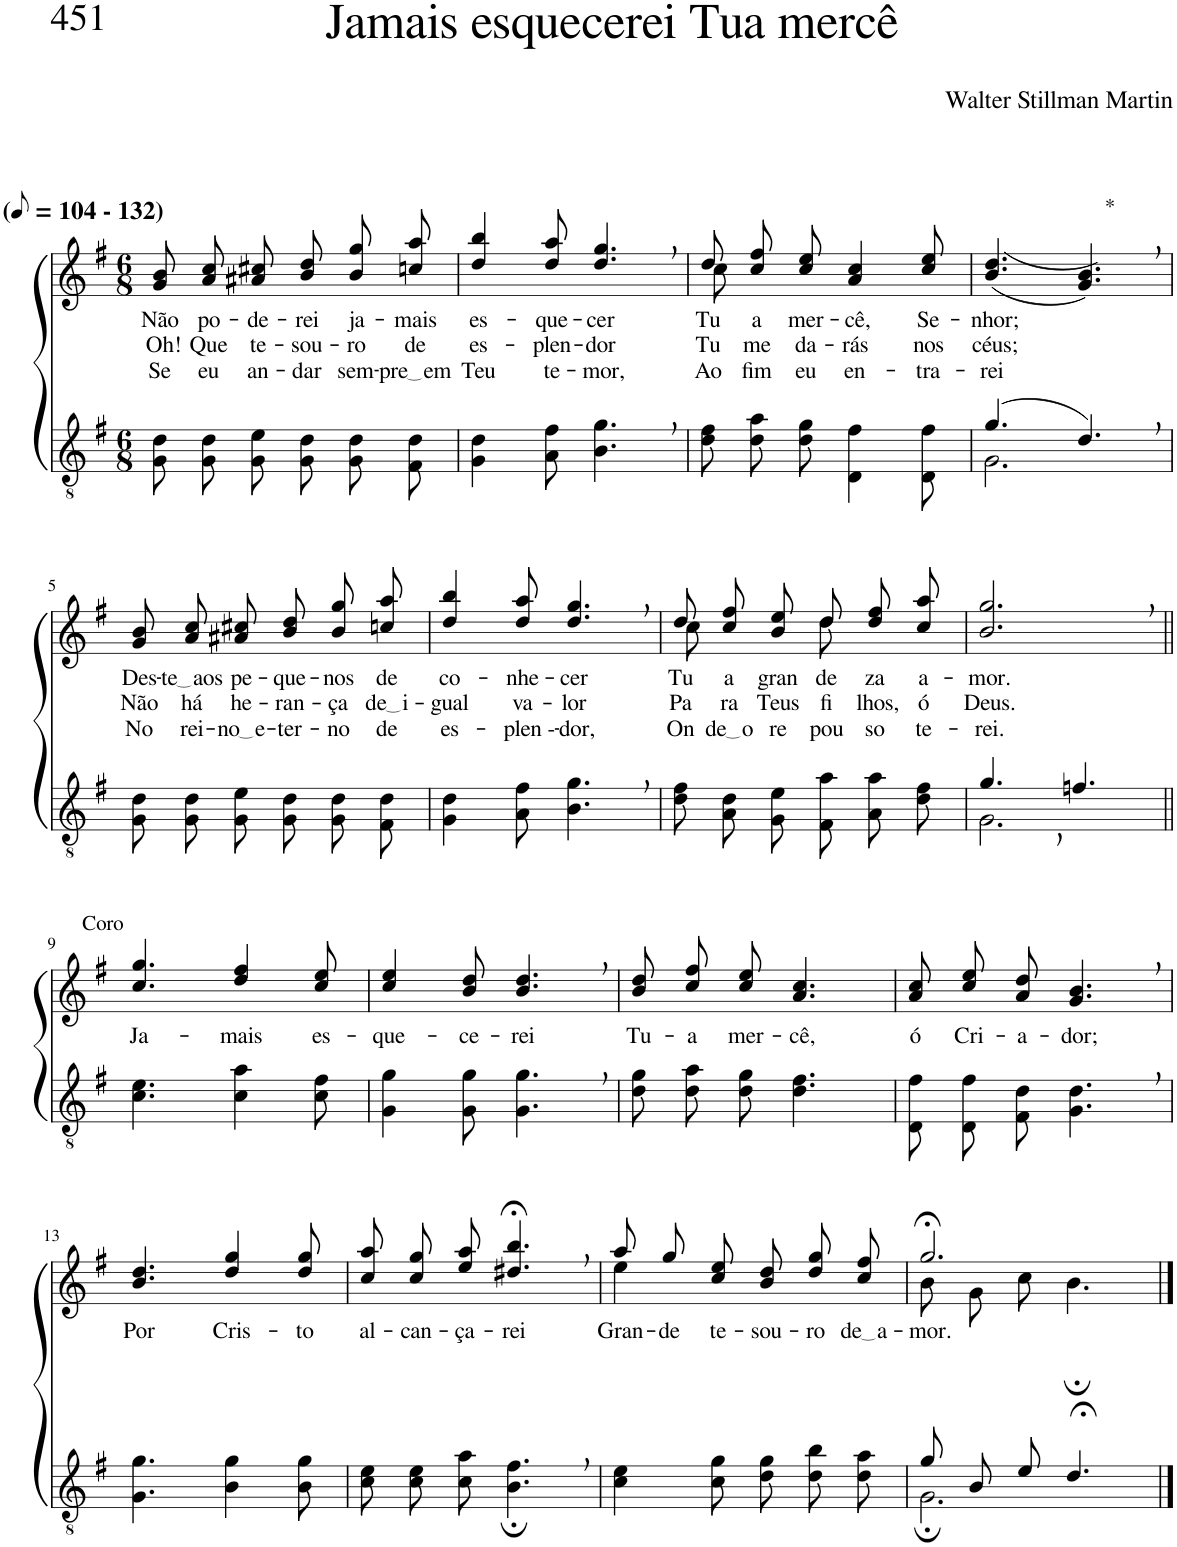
**kern	**kern	**text	**text	**text
*part2	*part1	*part1	*part1	*part1
*staff2	*staff1	*staff1	*staff1	*staff1
*I"Parte III e IV	*I"Parte I e II	*	*	*
*clefGv2	*clefG2	*	*	*
*Trd5c9	*Trd5c9	*	*	*
*k[f#]	*k[f#]	*	*	*
*M6/8	*M6/8	*	*	*
*MM52	*MM52	*	*	*
=1	=1	=1	=1	=1
!	!LO:TX:a:B:t=(	!	!	!
!	!LO:TX:a:B:t=- 132)	!	!	!
!	!	!LO:LY:b	!LO:LY:b	!LO:LY:b
8G\ 8d\L	8g/ 8b/L	Não	Oh!	Se
!	!	!LO:LY:b	!LO:LY:b	!LO:LY:b
8G\ 8d\	8a/ 8cc/	po-	Que	eu
!	!	!LO:LY:b	!LO:LY:b	!LO:LY:b
8G\ 8e\J	8a#X/ 8cc#X/J	-de-	te-	an-
!	!	!LO:LY:b	!LO:LY:b	!LO:LY:b
8G\ 8d\L	8b\ 8dd\L	-rei	-sou-	-dar
!	!	!LO:LY:b	!LO:LY:b	!LO:LY:b
8G\ 8d\	8b\ 8gg\	ja-	-ro	sem-
!	!	!LO:LY:b	!LO:LY:b	!LO:LY:b
8F#\ 8d\J	8ccn\ 8aa\J	-mais	de	pre em
=2	=2	=2	=2	=2
!	!	!LO:LY:b	!LO:LY:b	!LO:LY:b
4G\ 4d\	4dd/ 4bb/	es-	es-	Teu
!	!	!LO:LY:b	!LO:LY:b	!LO:LY:b
8A\ 8f#\	8dd/ 8aa/	-que-	-plen-	te-
!	!	!LO:LY:b	!LO:LY:b	!LO:LY:b
4.B\, 4.g\,	4.dd/, 4.gg/,	-cer	-dor	-mor,
=3	=3	=3	=3	=3
*	*^	*	*	*
!	!	!	!LO:LY:b	!LO:LY:b	!LO:LY:b
8d\ 8f#\L	8dd\L	8cc\	Tu	Tu	Ao
!	!	!	!LO:LY:b	!LO:LY:b	!LO:LY:b
8d\ 8a\	8cc\ 8ff#\	2ryy	a	me	fim
!	!	!	!LO:LY:b	!LO:LY:b	!LO:LY:b
8d\ 8g\J	8cc\ 8ee\J	.	mer-	da-	eu
!	!	!	!LO:LY:b	!LO:LY:b	!LO:LY:b
4D\ 4f#\	4a/ 4cc/	.	-cê,	-rás	en-
!	!	!	!LO:LY:b	!LO:LY:b	!LO:LY:b
8D\ 8f#\	8cc/ 8ee/	8ryy	Se-	nos	-tra-
=4	=4	=4	=4	=4	=4
*^	*	*	*	*	*
!	!	!	!	!LO:LY:b	!LO:LY:b	!LO:LY:b
*	*	*v	*v	*	*	*
(4.g/	2.G\	((4.b/ 4.dd/	-nhor;	céus;	-rei
!	!	!LO:TX:a:t=*	!	!	!
4.d,/)	.	4.g/, 4.b/,))	.	.	.
*v	*v	*	*	*	*
!!LO:LB:g=z
=5	=5	=5	=5	=5
!	!	!LO:LY:b	!LO:LY:b	!LO:LY:b
8G\ 8d\L	8g/ 8b/L	Des-	Não	No
!	!	!LO:LY:b	!LO:LY:b	!LO:LY:b
8G\ 8d\	8a/ 8cc/	te aos	há	rei-
!	!	!LO:LY:b	!LO:LY:b	!LO:LY:b
8G\ 8e\J	8a#X/ 8cc#X/J	pe-	he-	no e
!	!	!LO:LY:b	!LO:LY:b	!LO:LY:b
8G\ 8d\L	8b\ 8dd\L	-que-	-ran-	-ter-
!	!	!LO:LY:b	!LO:LY:b	!LO:LY:b
8G\ 8d\	8b\ 8gg\	-nos	-ça	-no
!	!	!LO:LY:b	!LO:LY:b	!LO:LY:b
8F#\ 8d\J	8ccn\ 8aa\J	de	de i	de
=6	=6	=6	=6	=6
!	!	!LO:LY:b	!LO:LY:b	!LO:LY:b
4G\ 4d\	4dd/ 4bb/	co-	-gual	es-
!	!	!LO:LY:b	!LO:LY:b	!LO:LY:b
8A\ 8f#\	8dd/ 8aa/	-nhe-	va-	-plen --
!	!	!LO:LY:b	!LO:LY:b	!LO:LY:b
4.B\, 4.g\,	4.dd/, 4.gg/,	-cer	-lor	-dor,
=7	=7	=7	=7	=7
*	*^	*	*	*
!	!	!	!LO:LY:b	!LO:LY:b	!LO:LY:b
8d\ 8f#\L	8dd\L	8cc\	Tu-	-Pa-	On-
!	!	!	!LO:LY:b	!LO:LY:b	!LO:LY:b
8A\ 8d\	8cc\ 8ff#\	4ryy	-a	-ra	de o
!	!	!	!LO:LY:b	!LO:LY:b	!LO:LY:b
8G\ 8e\J	8b\ 8ee\J	.	gran-	Teus	re-
!	!	!	!LO:LY:b	!LO:LY:b	!LO:LY:b
8F#\ 8a\L	8dd\L	8dd\	-de-	fi-	-pou-
!	!	!	!LO:LY:b	!LO:LY:b	!LO:LY:b
8A\ 8a\	8dd\ 8ff#\	4ryy	-za	-lhos,	-so
!	!	!	!LO:LY:b	!LO:LY:b	!LO:LY:b
8d\ 8f#\J	8cc\ 8aa\J	.	a-	ó	te-
*	*v	*v	*	*	*
=8	=8	=8	=8	=8
*^	*	*	*	*
!	!	!	!LO:LY:b	!LO:LY:b	!LO:LY:b
4.g,/	2.G\	2.b/, 2.gg/,	-mor.	Deus.	-rei.
4.fn/	.	.	.	.	.
*v	*v	*	*	*	*
!!LO:LB:g=z
=9||	=9||	=9||	=9||	=9||
!	!LO:TX:a:t=Coro	!	!	!
!	!	!LO:LY:b	!	!
4.c\ 4.e\	4.cc/ 4.gg/	Ja-	.	.
!	!	!LO:LY:b	!	!
4c\ 4a\	4dd/ 4ff#/	-mais	.	.
!	!	!LO:LY:b	!	!
8c\ 8f#\	8cc/ 8ee/	es-	.	.
=10	=10	=10	=10	=10
!	!	!LO:LY:b	!	!
4G\ 4g\	4cc/ 4ee/	-que-	.	.
!	!	!LO:LY:b	!	!
8G\ 8g\	8b/ 8dd/	-ce-	.	.
!	!	!LO:LY:b	!	!
4.G\, 4.g\,	4.b/, 4.dd/,	-rei	.	.
=11	=11	=11	=11	=11
!	!	!LO:LY:b	!	!
8d\ 8g\L	8b\ 8dd\L	Tu-	.	.
!	!	!LO:LY:b	!	!
8d\ 8a\	8cc\ 8ff#\	-a	.	.
!	!	!LO:LY:b	!	!
8d\ 8g\J	8cc\ 8ee\J	mer-	.	.
!	!	!LO:LY:b	!	!
4.d\ 4.f#\	4.a/ 4.cc/	-cê,	.	.
=12	=12	=12	=12	=12
!	!	!LO:LY:b	!	!
8D/ 8f#/L	8a\ 8cc\L	ó	.	.
!	!	!LO:LY:b	!	!
8D/ 8f#/	8cc\ 8ee\	Cri-	.	.
!	!	!LO:LY:b	!	!
8F#/ 8d/J	8a\ 8dd\J	-a-	.	.
!	!	!LO:LY:b	!	!
4.G\, 4.d\,	4.g/, 4.b/,	-dor;	.	.
!!LO:LB:g=z
=13	=13	=13	=13	=13
!	!	!LO:LY:b	!	!
4.G\ 4.g\	4.b/ 4.dd/	Por	.	.
!	!	!LO:LY:b	!	!
4B\ 4g\	4dd/ 4gg/	Cris-	.	.
!	!	!LO:LY:b	!	!
8B\ 8g\	8dd/ 8gg/	-to	.	.
=14	=14	=14	=14	=14
!	!	!LO:LY:b	!	!
8c\ 8e\L	8cc\ 8aa\L	al-	.	.
!	!	!LO:LY:b	!	!
8c\ 8e\	8cc\ 8gg\	-can-	.	.
!	!	!LO:LY:b	!	!
8c\ 8a\J	8ee\ 8aa\J	-ça-	.	.
!	!	!LO:LY:b	!	!
4.B\;, 4.f#\;,	4.dd#X/;<, 4.bb/;<,	-rei	.	.
=15	=15	=15	=15	=15
!	!	!LO:LY:b	!	!
*	*^	*	*	*
4c\ 4e\	4ee\	8aa\L	Gran-	.	.
!	!	!	!LO:LY:b	!	!
.	.	8gg\	-de	.	.
!	!	!	!LO:LY:b	!	!
8c\ 8g\	2ryy	8cc\ 8ee\J	te-	.	.
!	!	!	!LO:LY:b	!	!
8d\ 8g\L	.	8b\ 8dd\L	-sou-	.	.
!	!	!	!LO:LY:b	!	!
8d\ 8b\	.	8dd\ 8gg\	-ro	.	.
!	!	!	!LO:LY:b	!	!
8d\ 8a\J	.	8cc\ 8ff#\J	de a	.	.
=16	=16	=16	=16	=16	=16
*^	*	*	*	*	*
!	!	!	!	!LO:LY:b	!	!
8g/L	2.G;\	2.gg;</	8b\L	-mor.	.	.
8B/	.	.	8g\	.	.	.
8e/J	.	.	8cc\J	.	.	.
4.d;</	.	.	4.b;\	.	.	.
*v	*v	*	*	*	*	*
*	*v	*v	*	*	*
==	==	==	==	==
*-	*-	*-	*-	*-
